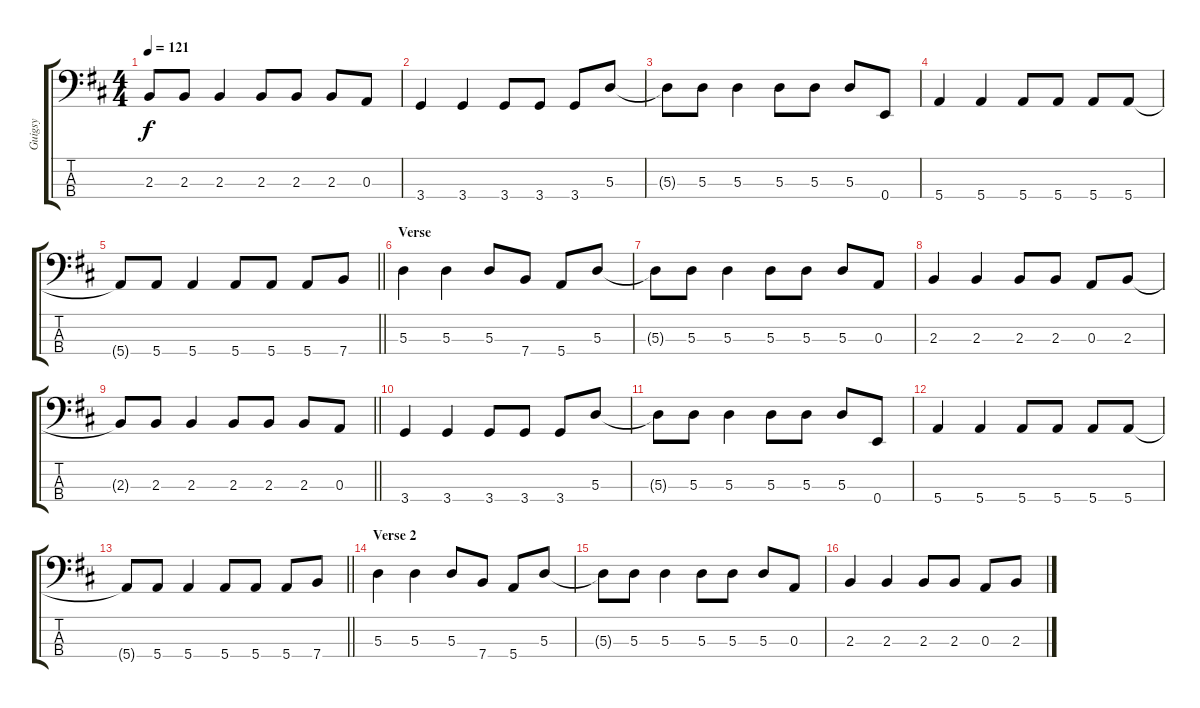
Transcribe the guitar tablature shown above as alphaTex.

\track ("Guigsy" "Guigsy") {instrument electricbasspick}
\staff {score tabs}
\tuning (G2 D2 A1 E1) {hide}
\ts (4 4)
\tempo 121
\clef f4
\ks d
2.3{t}.8{dy f} 2.3.8 2.3.4 2.3.8 2.3.8 2.3.8 0.3.8 |
3.4.4 3.4.4 3.4.8 3.4.8 3.4.8 5.3.8 |
5.3{t}.8 5.3.8 5.3.4 5.3.8 5.3.8 5.3.8 0.4.8 |
5.4.4 5.4.4 5.4.8 5.4.8 5.4.8 5.4.8 |
\barLineRight lightlight
5.4{t}.8 5.4.8 5.4.4 5.4.8 5.4.8 5.4.8 7.4.8 |
\section ("" "Verse")
5.3.4 5.3.4 5.3.8 7.4.8 5.4.8 5.3.8 |
5.3{t}.8 5.3.8 5.3.4 5.3.8 5.3.8 5.3.8 0.3.8 |
2.3.4 2.3.4 2.3.8 2.3.8 0.3.8 2.3.8 |
\barLineRight lightlight
2.3{t}.8 2.3.8 2.3.4 2.3.8 2.3.8 2.3.8 0.3.8 |
3.4.4 3.4.4 3.4.8 3.4.8 3.4.8 5.3.8 |
5.3{t}.8 5.3.8 5.3.4 5.3.8 5.3.8 5.3.8 0.4.8 |
5.4.4 5.4.4 5.4.8 5.4.8 5.4.8 5.4.8 |
\barLineRight lightlight
5.4{t}.8 5.4.8 5.4.4 5.4.8 5.4.8 5.4.8 7.4.8 |
\section ("" "Verse 2")
5.3.4 5.3.4 5.3.8 7.4.8 5.4.8 5.3.8 |
5.3{t}.8 5.3.8 5.3.4 5.3.8 5.3.8 5.3.8 0.3.8 |
2.3.4 2.3.4 2.3.8 2.3.8 0.3.8 2.3.8
